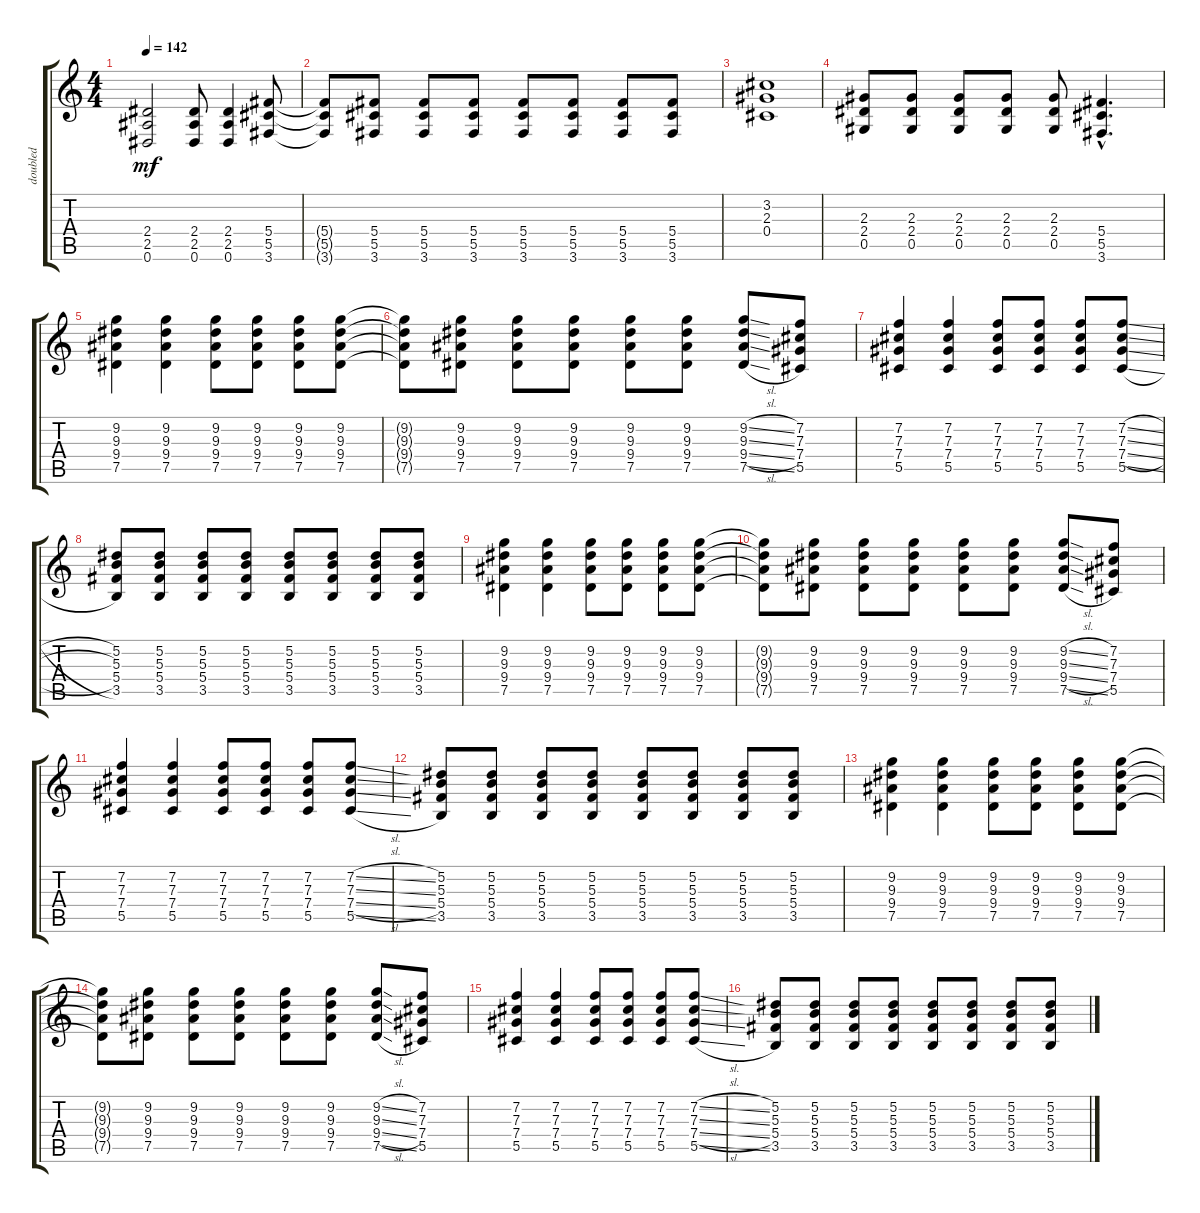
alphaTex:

\track ("doubled" "doubled") {instrument distortionguitar}
\staff {score tabs}
\tuning (Eb4 Bb3 Gb3 Db3 Ab2 Eb2) {hide}
\ts (4 4)
\tempo 142
\clef g2
\ks c
(2.4 2.5 0.6).2{dy mf} (2.4 2.5 0.6).8 (2.4 2.5 0.6).4 (5.4 5.5 3.6).8 |
(5.4{t} 5.5{t} 3.6{t}).8 (5.4 5.5 3.6).8 (5.4 5.5 3.6).8 (5.4 5.5 3.6).8 (5.4 5.5 3.6).8 (5.4 5.5 3.6).8 (5.4 5.5 3.6).8 (5.4 5.5 3.6).8 |
(3.2 2.3 0.4).1 |
(2.3 2.4 0.5).8 (2.3 2.4 0.5).8 (2.3 2.4 0.5).8 (2.3 2.4 0.5).8 (2.3 2.4 0.5).8 (5.4{hac} 5.5{hac} 3.6{hac}).4{d} |
(9.2 9.3 9.4 7.5).4 (9.2 9.3 9.4 7.5).4 (9.2 9.3 9.4 7.5).8 (9.2 9.3 9.4 7.5).8 (9.2 9.3 9.4 7.5).8 (9.2 9.3 9.4 7.5).8 |
(9.2{t} 9.3{t} 9.4{t} 7.5{t}).8 (9.2 9.3 9.4 7.5).8 (9.2 9.3 9.4 7.5).8 (9.2 9.3 9.4 7.5).8 (9.2 9.3 9.4 7.5).8 (9.2 9.3 9.4 7.5).8 (9.2{sl} 9.3{sl} 9.4{sl} 7.5{sl}).8 (7.2 7.3 7.4 5.5).8 |
(7.2 7.3 7.4 5.5).4 (7.2 7.3 7.4 5.5).4 (7.2 7.3 7.4 5.5).8 (7.2 7.3 7.4 5.5).8 (7.2 7.3 7.4 5.5).8 (7.2{sl} 7.3{sl} 7.4{sl} 5.5{sl}).8 |
(5.2 5.3 5.4 3.5).8 (5.2 5.3 5.4 3.5).8 (5.2 5.3 5.4 3.5).8 (5.2 5.3 5.4 3.5).8 (5.2 5.3 5.4 3.5).8 (5.2 5.3 5.4 3.5).8 (5.2 5.3 5.4 3.5).8 (5.2 5.3 5.4 3.5).8 |
(9.2 9.3 9.4 7.5).4 (9.2 9.3 9.4 7.5).4 (9.2 9.3 9.4 7.5).8 (9.2 9.3 9.4 7.5).8 (9.2 9.3 9.4 7.5).8 (9.2 9.3 9.4 7.5).8 |
(9.2{t} 9.3{t} 9.4{t} 7.5{t}).8 (9.2 9.3 9.4 7.5).8 (9.2 9.3 9.4 7.5).8 (9.2 9.3 9.4 7.5).8 (9.2 9.3 9.4 7.5).8 (9.2 9.3 9.4 7.5).8 (9.2{sl} 9.3{sl} 9.4{sl} 7.5{sl}).8 (7.2 7.3 7.4 5.5).8 |
(7.2 7.3 7.4 5.5).4 (7.2 7.3 7.4 5.5).4 (7.2 7.3 7.4 5.5).8 (7.2 7.3 7.4 5.5).8 (7.2 7.3 7.4 5.5).8 (7.2{sl} 7.3{sl} 7.4{sl} 5.5{sl}).8 |
(5.2 5.3 5.4 3.5).8 (5.2 5.3 5.4 3.5).8 (5.2 5.3 5.4 3.5).8 (5.2 5.3 5.4 3.5).8 (5.2 5.3 5.4 3.5).8 (5.2 5.3 5.4 3.5).8 (5.2 5.3 5.4 3.5).8 (5.2 5.3 5.4 3.5).8 |
(9.2 9.3 9.4 7.5).4 (9.2 9.3 9.4 7.5).4 (9.2 9.3 9.4 7.5).8 (9.2 9.3 9.4 7.5).8 (9.2 9.3 9.4 7.5).8 (9.2 9.3 9.4 7.5).8 |
(9.2{t} 9.3{t} 9.4{t} 7.5{t}).8 (9.2 9.3 9.4 7.5).8 (9.2 9.3 9.4 7.5).8 (9.2 9.3 9.4 7.5).8 (9.2 9.3 9.4 7.5).8 (9.2 9.3 9.4 7.5).8 (9.2{sl} 9.3{sl} 9.4{sl} 7.5{sl}).8 (7.2 7.3 7.4 5.5).8 |
(7.2 7.3 7.4 5.5).4 (7.2 7.3 7.4 5.5).4 (7.2 7.3 7.4 5.5).8 (7.2 7.3 7.4 5.5).8 (7.2 7.3 7.4 5.5).8 (7.2{sl} 7.3{sl} 7.4{sl} 5.5{sl}).8 |
(5.2 5.3 5.4 3.5).8 (5.2 5.3 5.4 3.5).8 (5.2 5.3 5.4 3.5).8 (5.2 5.3 5.4 3.5).8 (5.2 5.3 5.4 3.5).8 (5.2 5.3 5.4 3.5).8 (5.2 5.3 5.4 3.5).8 (5.2 5.3 5.4 3.5).8
